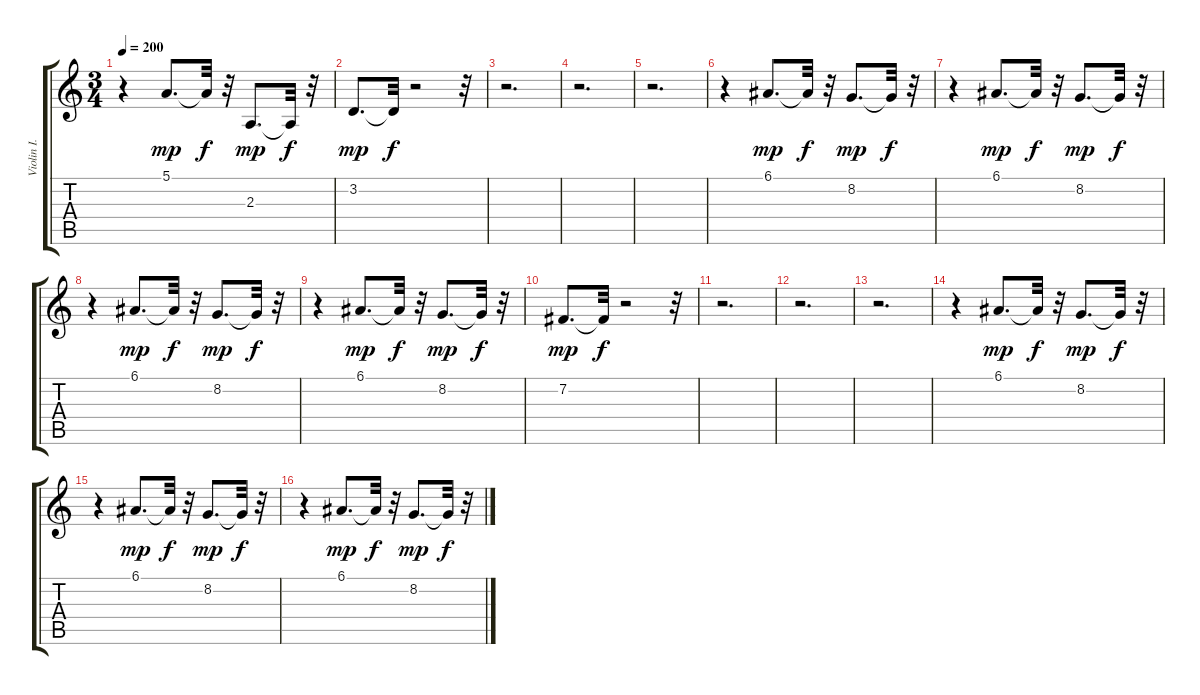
\track ("Violin I." "Violin I.") {instrument stringensemble2}
\staff {score tabs}
\tuning (E4 B3 G3 D3 A2 E2) {hide}
\ts (3 4)
\tempo 200
\clef g2
\ks c
r.4{dy f} 5.1.8{d dy mp} 5.1{t}.32{dy f} r.32 2.3.8{d dy mp} 2.3{t}.32{dy f} r.32 |
3.2.8{d dy mp} 3.2{t}.32{dy f} r.2 r.32 |
r.2{d} |
r.2{d} |
r.2{d} |
r.4 6.1.8{d dy mp} 6.1{t}.32{dy f} r.32 8.2.8{d dy mp} 8.2{t}.32{dy f} r.32 |
r.4 6.1.8{d dy mp} 6.1{t}.32{dy f} r.32 8.2.8{d dy mp} 8.2{t}.32{dy f} r.32 |
r.4 6.1.8{d dy mp} 6.1{t}.32{dy f} r.32 8.2.8{d dy mp} 8.2{t}.32{dy f} r.32 |
r.4 6.1.8{d dy mp} 6.1{t}.32{dy f} r.32 8.2.8{d dy mp} 8.2{t}.32{dy f} r.32 |
7.2.8{d dy mp} 7.2{t}.32{dy f} r.2 r.32 |
r.2{d} |
r.2{d} |
r.2{d} |
r.4 6.1.8{d dy mp} 6.1{t}.32{dy f} r.32 8.2.8{d dy mp} 8.2{t}.32{dy f} r.32 |
r.4 6.1.8{d dy mp} 6.1{t}.32{dy f} r.32 8.2.8{d dy mp} 8.2{t}.32{dy f} r.32 |
r.4 6.1.8{d dy mp} 6.1{t}.32{dy f} r.32 8.2.8{d dy mp} 8.2{t}.32{dy f} r.32
